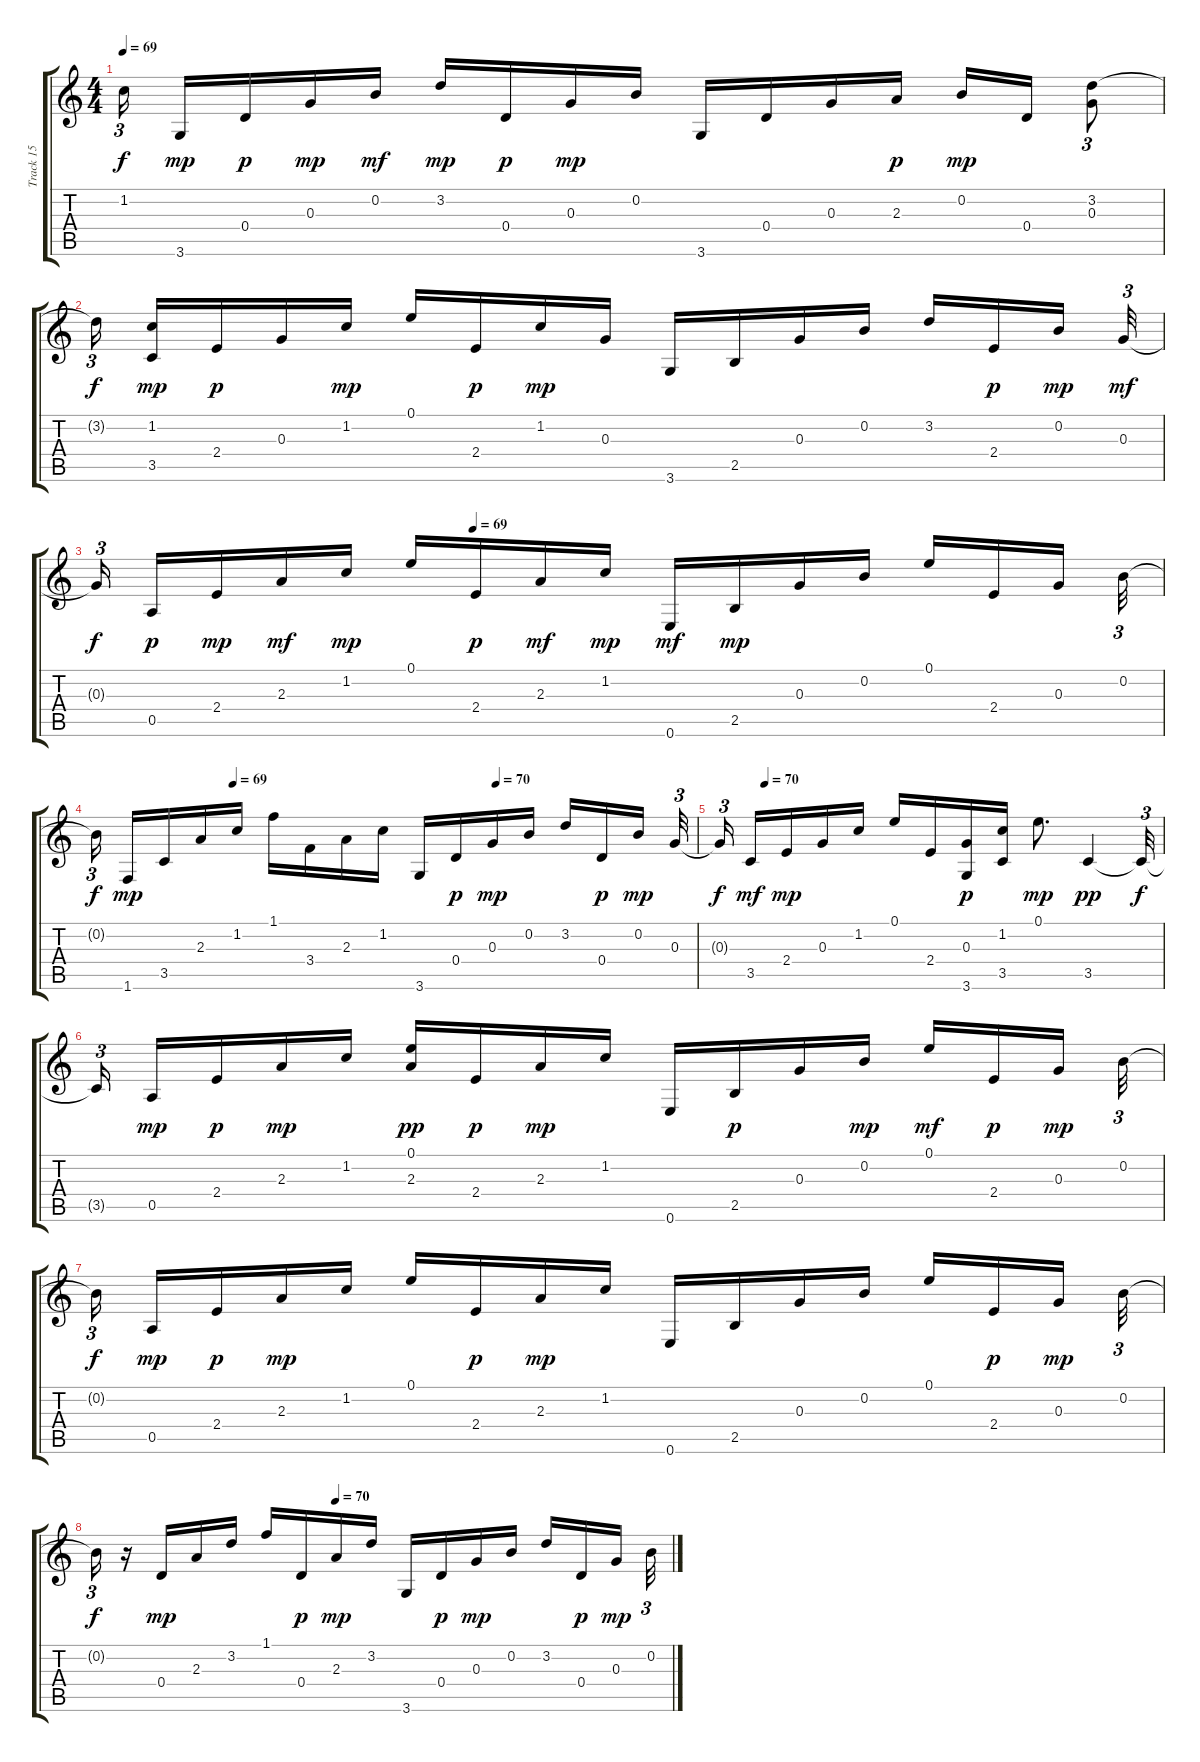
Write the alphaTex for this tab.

\track ("Track 15" "Track 15") {instrument acousticguitarsteel}
\staff {score tabs}
\tuning (E4 B3 G3 D3 A2 E2) {hide}
\ts (4 4)
\tempo 69
\clef g2
\ks c
1.2{t}.16{tu (3 2) dy f beam splitsecondary} 3.6.16{dy mp} 0.4.16{dy p} 0.3.16{dy mp} 0.2.16{dy mf} 3.2.16{dy mp} 0.4.16{dy p} 0.3.16{dy mp} 0.2.16 3.6.16 0.4.16 0.3.16 2.3.16{dy p} 0.2.16{dy mp} 0.4.16 (3.2 0.3).8{tu (3 2)} |
3.2{t}.16{tu (3 2) dy f beam splitsecondary} (1.2 3.5).16{dy mp} 2.4.16{dy p} 0.3.16 1.2.16{dy mp} 0.1.16 2.4.16{dy p} 1.2.16{dy mp} 0.3.16 3.6.16 2.5.16 0.3.16 0.2.16 3.2.16 2.4.16{dy p} 0.2.16{dy mp beam splitsecondary} 0.3.32{tu (3 2) dy mf} |
\tempo (69 0.3541666666666667)
0.3{t}.16{tu (3 2) dy f beam splitsecondary} 0.5.16{dy p} 2.4.16{dy mp} 2.3.16{dy mf} 1.2.16{dy mp} 0.1.16 2.4.16{dy p} 2.3.16{dy mf} 1.2.16{dy mp} 0.6.16{dy mf} 2.5.16{dy mp} 0.3.16 0.2.16 0.1.16 2.4.16 0.3.16{beam splitsecondary} 0.2.32{tu (3 2)} |
\tempo (69 0.22916666666666666)
\tempo (70 0.6666666666666666)
0.2{t}.16{tu (3 2) dy f beam splitsecondary} 1.6.16{dy mp} 3.5.16 2.3.16 1.2.16 1.1.16 3.4.16 2.3.16 1.2.16 3.6.16 0.4.16{dy p} 0.3.16{dy mp} 0.2.16 3.2.16 0.4.16{dy p} 0.2.16{dy mp beam splitsecondary} 0.3.32{tu (3 2)} |
\tempo (70 0.10416666666666667)
0.3{t}.16{tu (3 2) dy f beam splitsecondary} 3.5.16{dy mf} 2.4.16{dy mp} 0.3.16 1.2.16 0.1.16 2.4.16 (0.3 3.6).16{dy p} (1.2 3.5).16 0.1.8{d dy mp} 3.5.4{dy pp} 3.5{t}.32{tu (3 2) dy f} |
3.5{t}.16{tu (3 2) beam splitsecondary} 0.5.16{dy mp} 2.4.16{dy p} 2.3.16{dy mp} 1.2.16 (0.1 2.3).16{dy pp} 2.4.16{dy p} 2.3.16{dy mp} 1.2.16 0.6.16 2.5.16{dy p} 0.3.16 0.2.16{dy mp} 0.1.16{dy mf} 2.4.16{dy p} 0.3.16{dy mp beam splitsecondary} 0.2.32{tu (3 2)} |
0.2{t}.16{tu (3 2) dy f beam splitsecondary} 0.5.16{dy mp} 2.4.16{dy p} 2.3.16{dy mp} 1.2.16 0.1.16 2.4.16{dy p} 2.3.16{dy mp} 1.2.16 0.6.16 2.5.16 0.3.16 0.2.16 0.1.16 2.4.16{dy p} 0.3.16{dy mp beam splitsecondary} 0.2.32{tu (3 2)} |
\tempo (70 0.4166666666666667)
0.2{t}.16{tu (3 2) dy f} r.16 0.4.16{dy mp} 2.3.16 3.2.16 1.1.16 0.4.16{dy p} 2.3.16{dy mp} 3.2.16 3.6.16 0.4.16{dy p} 0.3.16{dy mp} 0.2.16 3.2.16 0.4.16{dy p} 0.3.16{dy mp beam splitsecondary} 0.2.32{tu (3 2)}
